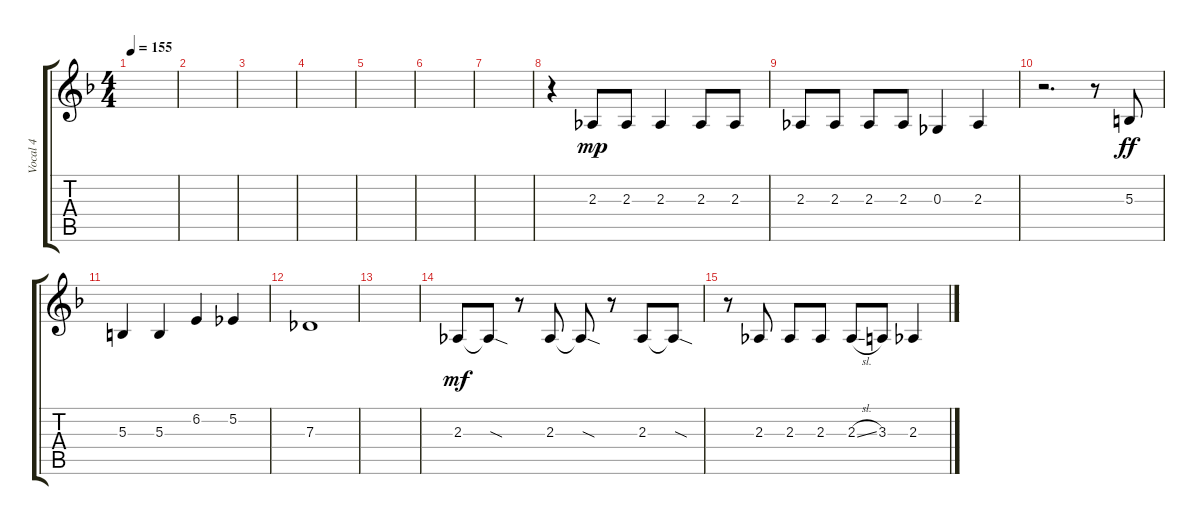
\track ("Vocal 4" "Vocal 4") {instrument tenorsax}
\staff {score tabs}
\tuning (Eb4 Bb3 Gb3 Db3 Ab2 Eb2) {hide}
\ts (4 4)
\tempo 155
\clef g2
\ks dminor
|
|
|
|
|
|
|
r.4 2.3.8{dy mp} 2.3.8 2.3.4 2.3.8 2.3.8 |
2.3.8 2.3.8 2.3.8 2.3.8 0.3.4 2.3.4 |
r.2{d} r.8 5.3.8{dy ff} |
5.3.4 5.3.4 6.2.4 5.2.4 |
7.3.1 |
|
2.3.8{dy mf} 2.3{sod t}.8 r.8 2.3.8 2.3{sod t}.8 r.8 2.3.8 2.3{sod t}.8 |
r.8 2.3.8 2.3.8 2.3.8 2.3{sl}.8 3.3.8 2.3.4
